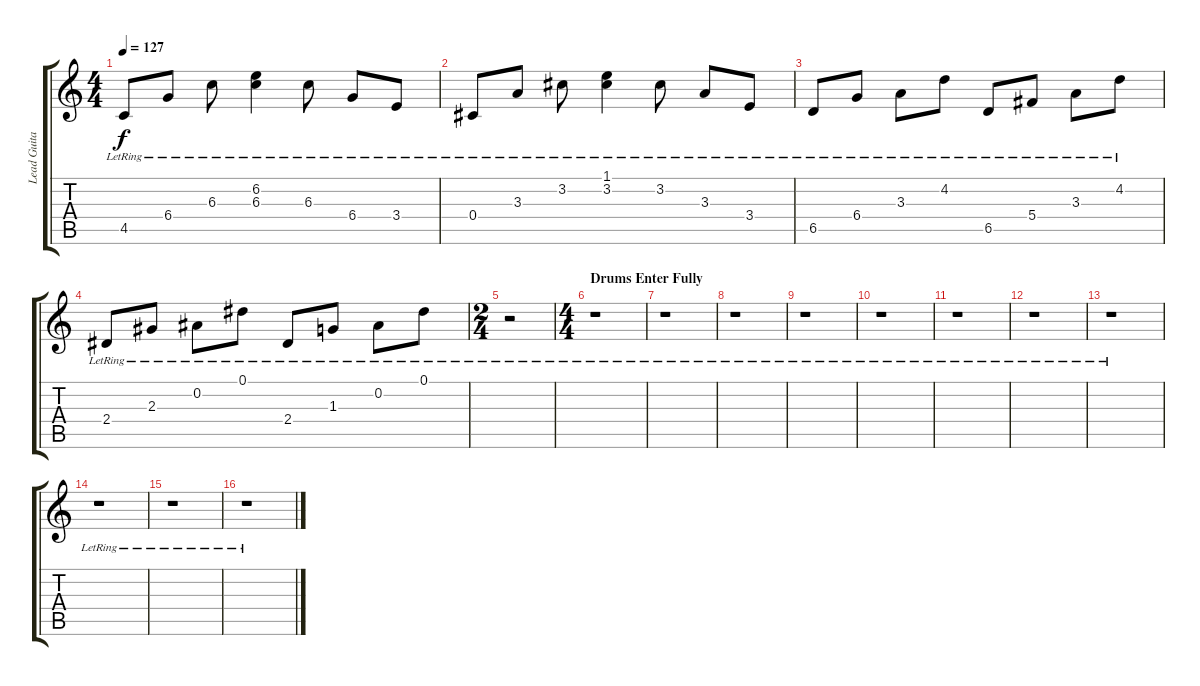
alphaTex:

\track ("Lead Guitar" "Lead Guita") {instrument distortionguitar}
\staff {score tabs}
\tuning (Eb4 Bb3 Gb3 Db3 Ab2 Eb2) {hide}
\ts (4 4)
\tempo 127
\clef g2
\ks c
4.5{lr}.8{dy f} 6.4{lr}.8 6.3{lr}.8 (6.2{lr} 6.3{lr}).4 6.3{lr}.8 6.4{lr}.8 3.4{lr}.8 |
0.4{lr}.8 3.3{lr}.8 3.2{lr}.8 (1.1{lr} 3.2{lr}).4 3.2{lr}.8 3.3{lr}.8 3.4{lr}.8 |
6.5{lr}.8 6.4{lr}.8 3.3{lr}.8 4.2{lr}.8 6.5{lr}.8 5.4{lr}.8 3.3{lr}.8 4.2{lr}.8 |
2.4{lr}.8 2.3{lr}.8 0.2{lr}.8 0.1{lr}.8 2.4{lr}.8 1.3{lr}.8 0.2{lr}.8 0.1{lr}.8 |
\ts (2 4)
r.2 |
\ts (4 4)
\section ("" "Drums Enter Fully")
r.1 |
r.1 |
r.1 |
r.1 |
r.1 |
r.1 |
r.1 |
r.1 |
r.1 |
r.1 |
r.1
